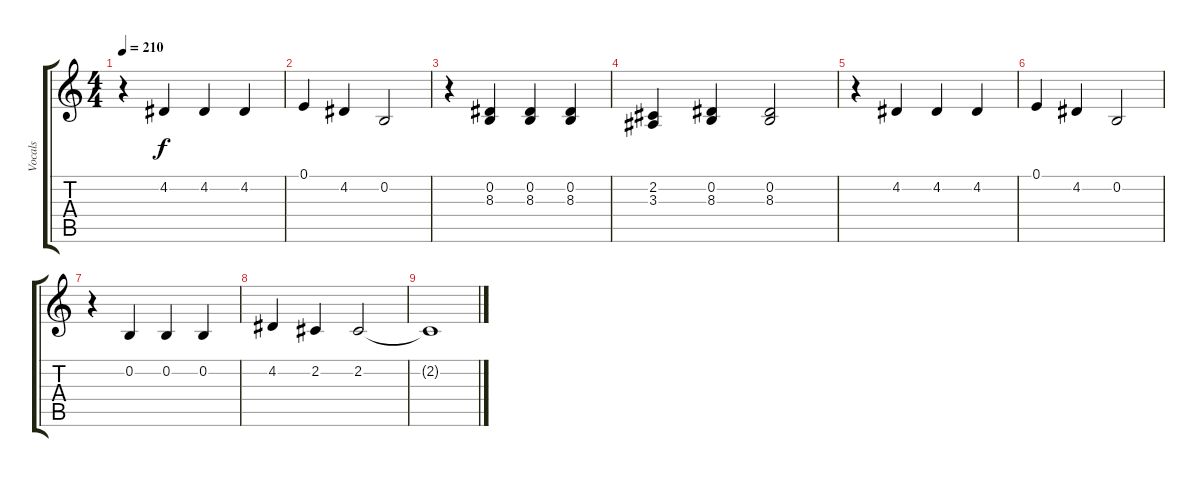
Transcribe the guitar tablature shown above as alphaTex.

\track ("Vocals" "Vocals") {instrument tangoaccordion}
\staff {score tabs}
\tuning (E4 B3 G3 D3 A2 E2) {hide}
\ts (4 4)
\tempo 210
\clef g2
\ks c
r.4{dy f} 4.2.4 4.2.4 4.2.4 |
0.1.4 4.2.4 0.2.2 |
r.4 (0.2 8.3).4 (0.2 8.3).4 (0.2 8.3).4 |
(2.2 3.3).4 (0.2 8.3).4 (0.2 8.3).2 |
r.4 4.2.4 4.2.4 4.2.4 |
0.1.4 4.2.4 0.2.2 |
r.4 0.2.4 0.2.4 0.2.4 |
4.2.4 2.2.4 2.2.2 |
2.2{t}.1
